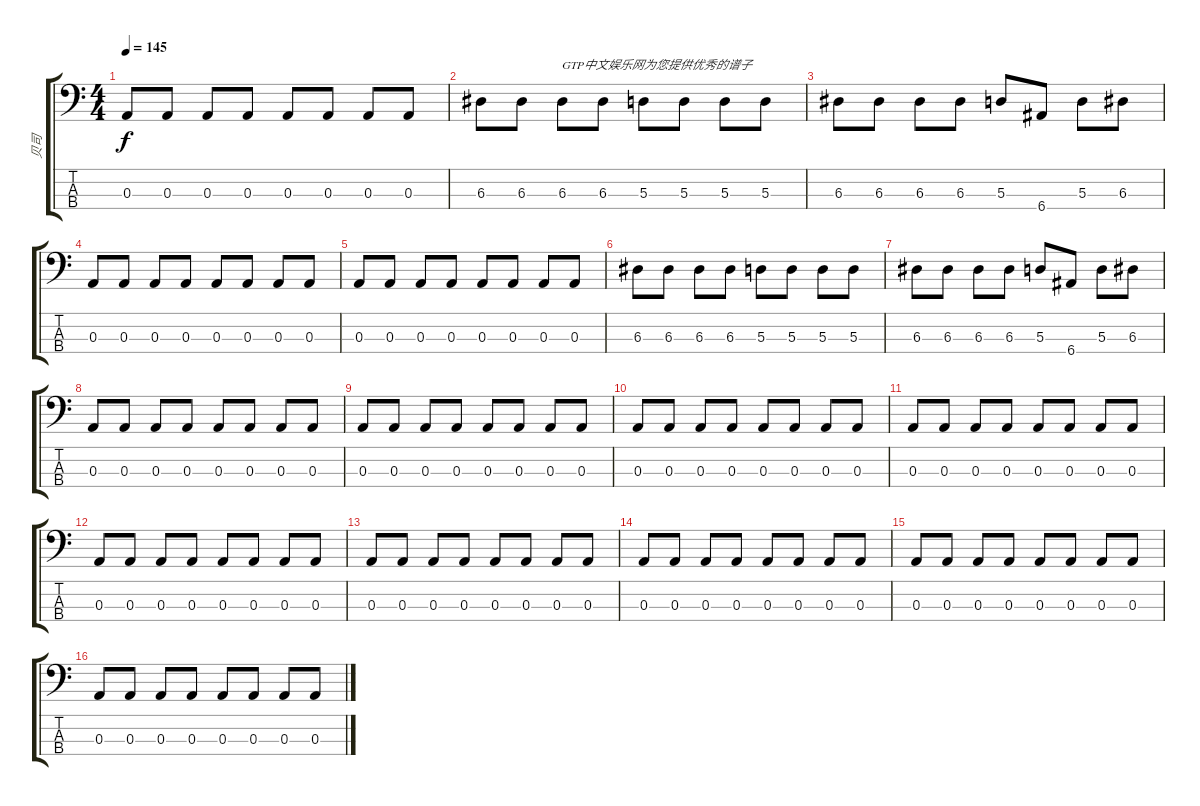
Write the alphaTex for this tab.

\track ("贝司" "贝司") {instrument electricbasspick}
\staff {score tabs}
\tuning (G2 D2 A1 E1) {hide}
\ts (4 4)
\tempo 145
\clef f4
\ks c
0.3.8{dy f} 0.3.8 0.3.8 0.3.8 0.3.8 0.3.8 0.3.8 0.3.8 |
6.3.8 6.3.8 6.3.8{txt "GTP中文娱乐网为您提供优秀的谱子"} 6.3.8 5.3.8 5.3.8 5.3.8 5.3.8 |
6.3.8 6.3.8 6.3.8 6.3.8 5.3.8 6.4.8 5.3.8 6.3.8 |
0.3.8 0.3.8 0.3.8 0.3.8 0.3.8 0.3.8 0.3.8 0.3.8 |
0.3.8 0.3.8 0.3.8 0.3.8 0.3.8 0.3.8 0.3.8 0.3.8 |
6.3.8 6.3.8 6.3.8 6.3.8 5.3.8 5.3.8 5.3.8 5.3.8 |
6.3.8 6.3.8 6.3.8 6.3.8 5.3.8 6.4.8 5.3.8 6.3.8 |
0.3.8 0.3.8 0.3.8 0.3.8 0.3.8 0.3.8 0.3.8 0.3.8 |
0.3.8 0.3.8 0.3.8 0.3.8 0.3.8 0.3.8 0.3.8 0.3.8 |
0.3.8 0.3.8 0.3.8 0.3.8 0.3.8 0.3.8 0.3.8 0.3.8 |
0.3.8 0.3.8 0.3.8 0.3.8 0.3.8 0.3.8 0.3.8 0.3.8 |
0.3.8 0.3.8 0.3.8 0.3.8 0.3.8 0.3.8 0.3.8 0.3.8 |
0.3.8 0.3.8 0.3.8 0.3.8 0.3.8 0.3.8 0.3.8 0.3.8 |
0.3.8 0.3.8 0.3.8 0.3.8 0.3.8 0.3.8 0.3.8 0.3.8 |
0.3.8 0.3.8 0.3.8 0.3.8 0.3.8 0.3.8 0.3.8 0.3.8 |
0.3.8 0.3.8 0.3.8 0.3.8 0.3.8 0.3.8 0.3.8 0.3.8
